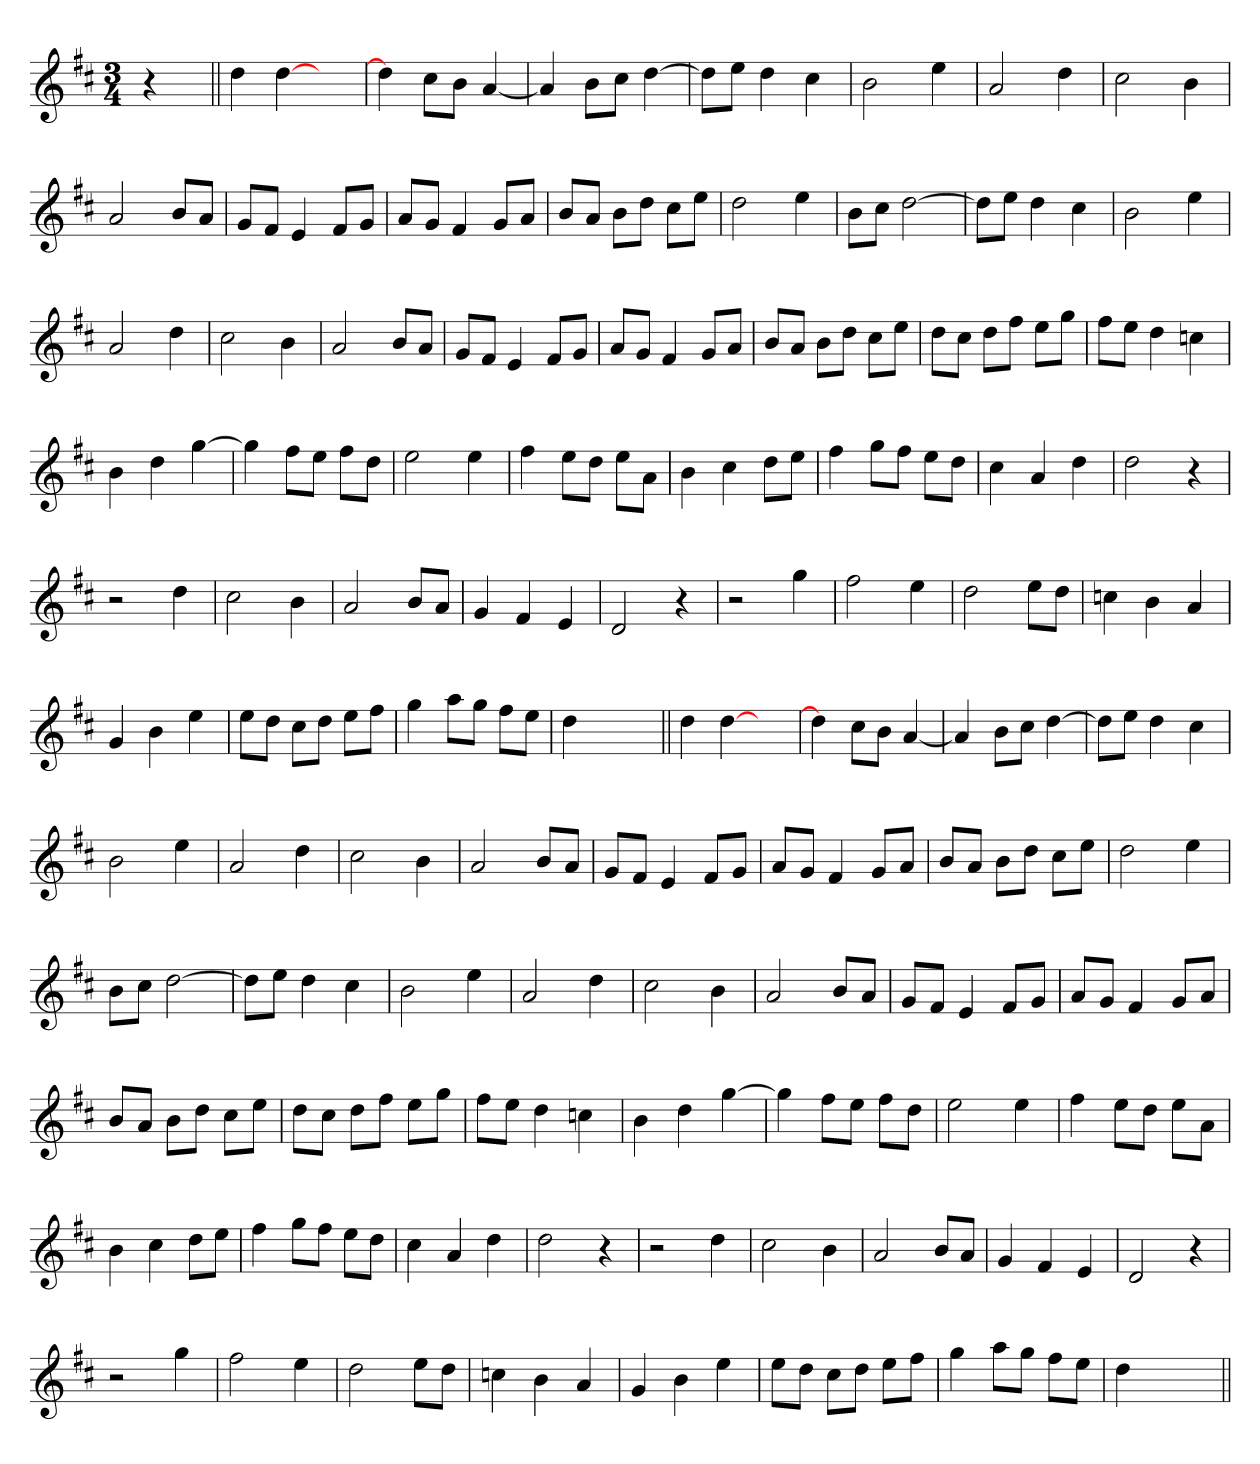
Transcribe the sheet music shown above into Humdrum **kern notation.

**kern
*part1
*staff1
*clefG2
*k[f#c#]
*D:
*M3/4
=1
4r
=||
4dd
[4dd
4ryy
=
4dd]
8cc#L
8bJ
[4a
=
4a]
8bL
8cc#J
[4dd
=
8ddL]
8eeJ
4dd
4cc#
=
2b
4ee
=
2a
4dd
=
2cc#
4b
=
2a
8bL
8aJ
=
8gL
8f#J
4e
8f#L
8gJ
=
8aL
8gJ
4f#
8gL
8aJ
=
8bL
8aJ
8bL
8ddJ
8cc#L
8eeJ
=
2dd
4ee
=
8bL
8cc#J
[2dd
=
8ddL]
8eeJ
4dd
4cc#
=
2b
4ee
=
2a
4dd
=
2cc#
4b
=
2a
8bL
8aJ
=
8gL
8f#J
4e
8f#L
8gJ
=
8aL
8gJ
4f#
8gL
8aJ
=
8bL
8aJ
8bL
8ddJ
8cc#L
8eeJ
=
8ddL
8cc#J
8ddL
8ff#J
8eeL
8ggJ
=
8ff#L
8eeJ
4dd
4ccn
=
4b
4dd
[4gg
=
4gg]
8ff#L
8eeJ
8ff#L
8ddJ
=
2ee
4ee
=
4ff#
8eeL
8ddJ
8eeL
8aJ
=
4b
4cc#
8ddL
8eeJ
=
4ff#
8ggL
8ff#J
8eeL
8ddJ
=
4cc#
4a
4dd
=
2dd
4r
=
2r
4dd
=
2cc#
4b
=
2a
8bL
8aJ
=
4g
4f#
4e
=
2d
4r
=
2r
4gg
=
2ff#
4ee
=
2dd
8eeL
8ddJ
=
4ccn
4b
4a
=
4g
4b
4ee
=
8eeL
8ddJ
8cc#L
8ddJ
8eeL
8ff#J
=
4gg
8aaL
8ggJ
8ff#L
8eeJ
=
4dd
2ryy
=||
4dd
[4dd
4ryy
=
4dd]
8cc#L
8bJ
[4a
=
4a]
8bL
8cc#J
[4dd
=
8ddL]
8eeJ
4dd
4cc#
=
2b
4ee
=
2a
4dd
=
2cc#
4b
=
2a
8bL
8aJ
=
8gL
8f#J
4e
8f#L
8gJ
=
8aL
8gJ
4f#
8gL
8aJ
=
8bL
8aJ
8bL
8ddJ
8cc#L
8eeJ
=
2dd
4ee
=
8bL
8cc#J
[2dd
=
8ddL]
8eeJ
4dd
4cc#
=
2b
4ee
=
2a
4dd
=
2cc#
4b
=
2a
8bL
8aJ
=
8gL
8f#J
4e
8f#L
8gJ
=
8aL
8gJ
4f#
8gL
8aJ
=
8bL
8aJ
8bL
8ddJ
8cc#L
8eeJ
=
8ddL
8cc#J
8ddL
8ff#J
8eeL
8ggJ
=
8ff#L
8eeJ
4dd
4ccn
=
4b
4dd
[4gg
=
4gg]
8ff#L
8eeJ
8ff#L
8ddJ
=
2ee
4ee
=
4ff#
8eeL
8ddJ
8eeL
8aJ
=
4b
4cc#
8ddL
8eeJ
=
4ff#
8ggL
8ff#J
8eeL
8ddJ
=
4cc#
4a
4dd
=
2dd
4r
=
2r
4dd
=
2cc#
4b
=
2a
8bL
8aJ
=
4g
4f#
4e
=
2d
4r
=
2r
4gg
=
2ff#
4ee
=
2dd
8eeL
8ddJ
=
4ccn
4b
4a
=
4g
4b
4ee
=
8eeL
8ddJ
8cc#L
8ddJ
8eeL
8ff#J
=
4gg
8aaL
8ggJ
8ff#L
8eeJ
=
4dd
2ryy
=||
*-
